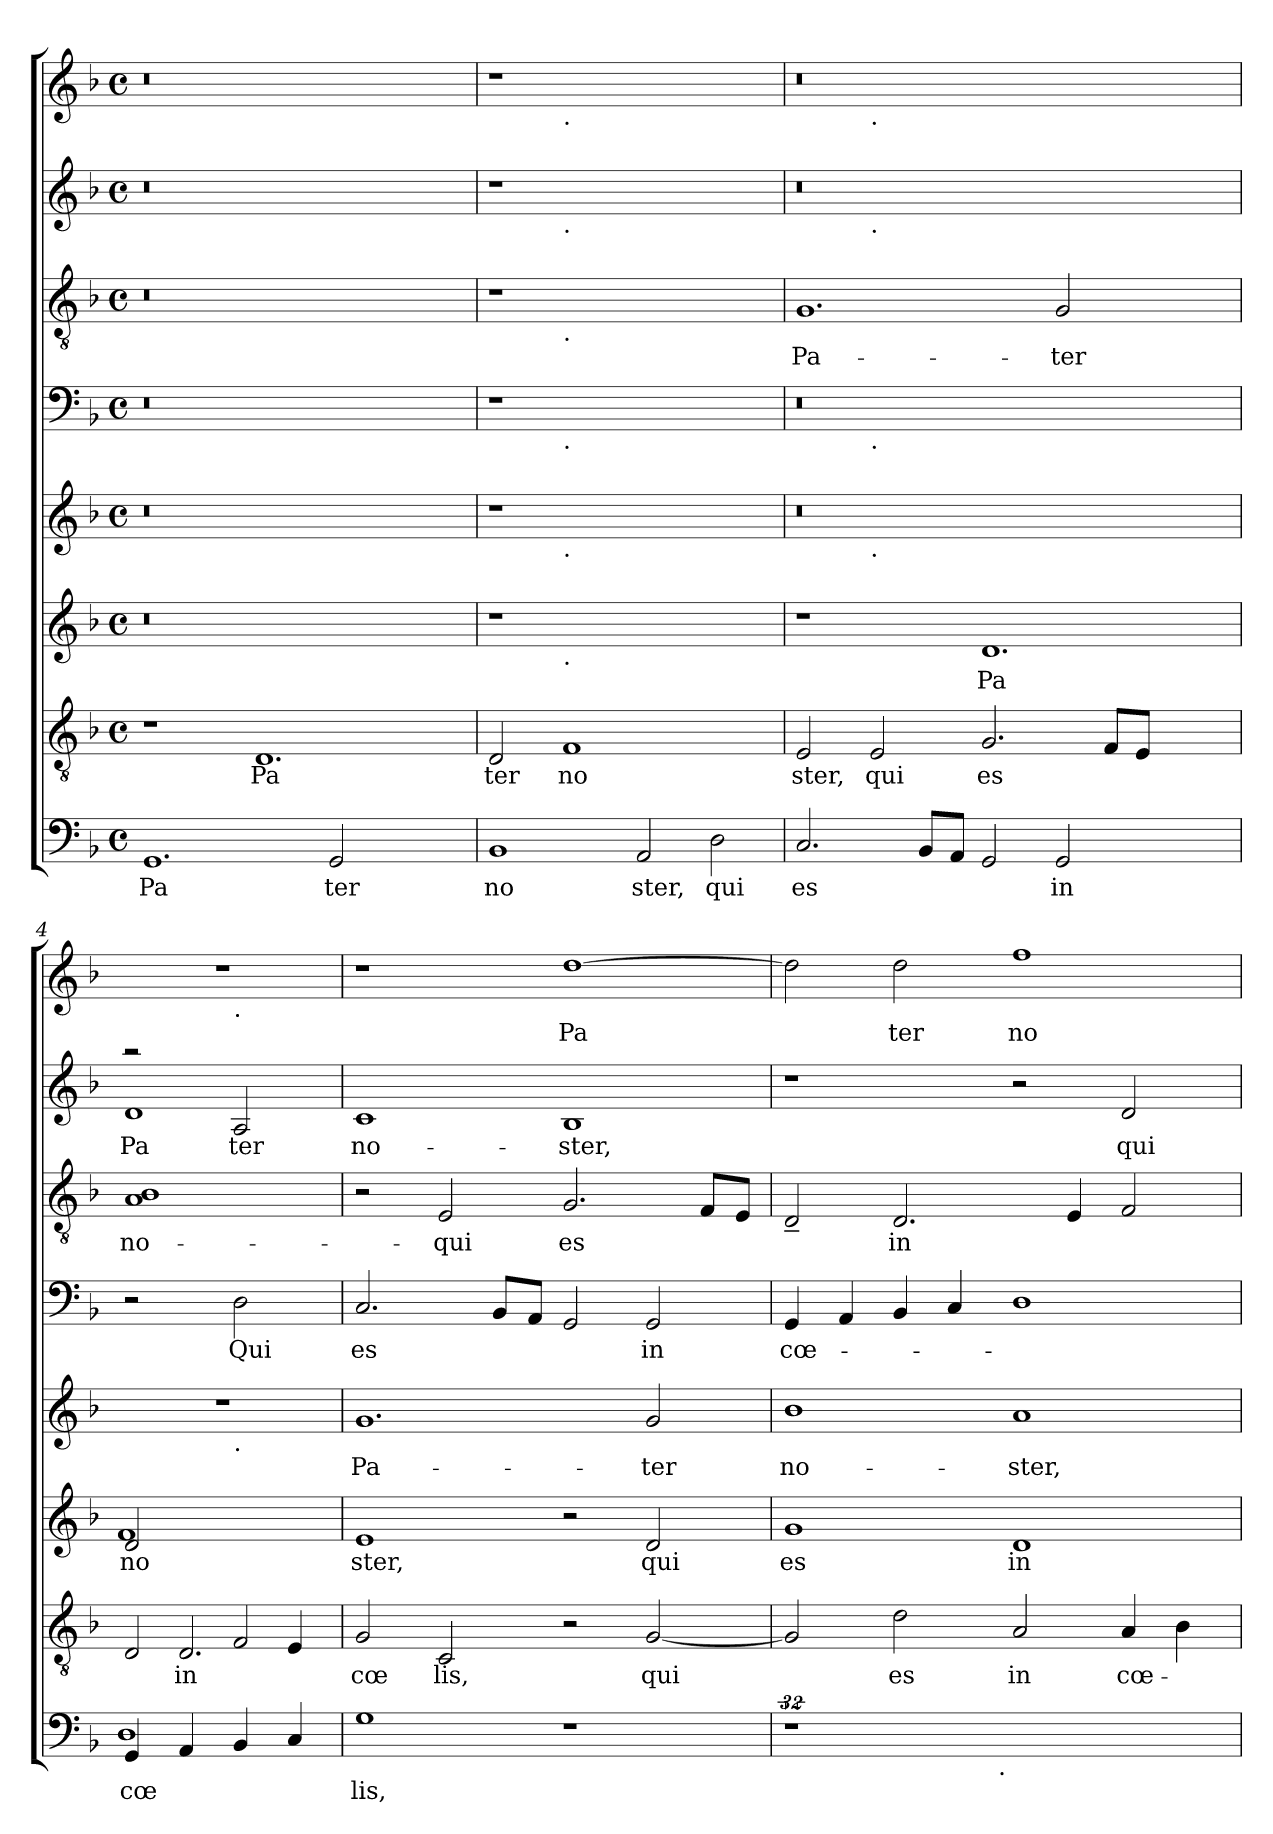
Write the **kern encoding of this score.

**kern	**text	**kern	**text	**kern	**text	**kern	**text	**kern	**text	**kern	**text	**kern	**text	**kern	**text
*part8	*part8	*part7	*part7	*part6	*part6	*part5	*part5	*part4	*part4	*part3	*part3	*part2	*part2	*part1	*part1
*staff8	*staff8	*staff7	*staff7	*staff6	*staff6	*staff5	*staff5	*staff4	*staff4	*staff3	*staff3	*staff2	*staff2	*staff1	*staff1
*stria5	*	*stria5	*	*stria5	*	*stria5	*	*stria5	*	*stria5	*	*stria5	*	*stria5	*
*clefF4	*	*clefGv2	*	*clefG2	*	*clefG2	*	*clefF4	*	*clefGv2	*	*clefG2	*	*clefG2	*
*k[b-]	*	*k[b-]	*	*k[b-]	*	*k[b-]	*	*k[b-]	*	*k[b-]	*	*k[b-]	*	*k[b-]	*
*F:	*	*F:	*	*F:	*	*F:	*	*F:	*	*F:	*	*F:	*	*F:	*
*M4/4	*	*M4/4	*	*M4/4	*	*M4/4	*	*M4/4	*	*M4/4	*	*M4/4	*	*M4/4	*
*met(c)	*	*met(c)	*	*met(c)	*	*met(c)	*	*met(c)	*	*met(c)	*	*met(c)	*	*met(c)	*
=1	=1	=1	=1	=1	=1	=1	=1	=1	=1	=1	=1	=1	=1	=1	=1
!	!LO:LY:b	!	!	!	!	!	!	!	!	!	!	!	!	!	!
1.GG	Pa	1r	.	0r	.	0r	.	0r	.	0r	.	0r	.	0r	.
!	!	!	!LO:LY:b	!	!	!	!	!	!	!	!	!	!	!	!
.	.	1.D	Pa	.	.	.	.	.	.	.	.	.	.	.	.
!	!LO:LY:b	!	!	!	!	!	!	!	!	!	!	!	!	!	!
2GG/	ter	.	.	.	.	.	.	.	.	.	.	.	.	.	.
2ryy	.	.	.	2ryy	.	2ryy	.	2ryy	.	2ryy	.	2ryy	.	2ryy	.
=2	=2	=2	=2	=2	=2	=2	=2	=2	=2	=2	=2	=2	=2	=2	=2
!	!LO:LY:b	!	!LO:LY:b	!	!	!	!	!	!	!	!	!	!	!	!
*	*	*	*	*^	*	*^	*	*^	*	*^	*	*^	*	*^	*
1BB-	no	2D/	ter	1r	2ryy	.	1r	2ryy	.	1r	2ryy	.	1r	2ryy	.	1r	2ryy	.	1r	2ryy	.
!	!	!	!	!	!	!	!	!	!	!	!	!	!	!	!	!	!	!	!	!LO:TX:b:t=.	!
!	!	!	!	!	!	!	!	!	!	!	!	!	!	!	!	!	!LO:TX:b:t=.	!	!	!	!
!	!	!	!	!	!	!	!	!	!	!	!	!	!	!LO:TX:b:t=.	!	!	!	!	!	!	!
!	!	!	!	!	!	!	!	!	!	!	!LO:TX:b:t=.	!	!	!	!	!	!	!	!	!	!
!	!	!	!	!	!	!	!	!LO:TX:b:t=.	!	!	!	!	!	!	!	!	!	!	!	!	!
!	!	!	!	!	!LO:TX:b:t=.	!	!	!	!	!	!	!	!	!	!	!	!	!	!	!	!
!	!	!	!LO:LY:b	!	!	!	!	!	!	!	!	!	!	!	!	!	!	!	!	!	!
.	.	1F	no	.	1.ryy	.	.	1.ryy	.	.	1.ryy	.	.	1.ryy	.	.	1.ryy	.	.	1.ryy	.
!	!LO:LY:b	!	!	!	!	!	!	!	!	!	!	!	!	!	!	!	!	!	!	!	!
2AA/	ster,	.	.	1ryy	.	.	1ryy	.	.	1ryy	.	.	1ryy	.	.	1ryy	.	.	1ryy	.	.
!	!LO:LY:b	!	!	!	!	!	!	!	!	!	!	!	!	!	!	!	!	!	!	!	!
2D\	qui	2ryy	.	.	.	.	.	.	.	.	.	.	.	.	.	.	.	.	.	.	.
=3	=3	=3	=3	=3	=3	=3	=3	=3	=3	=3	=3	=3	=3	=3	=3	=3	=3	=3	=3	=3	=3
!	!LO:LY:b	!	!LO:LY:b	!	!	!	!	!	!	!	!	!	!	!	!LO:LY:b	!	!	!	!	!	!
*	*	*	*	*v	*v	*	*	*	*	*	*	*	*v	*v	*	*	*	*	*	*	*
2.C/	es	2E/	ster,	1r	.	0r	2ryy	.	0r	2ryy	.	1.G	Pa-	0r	2ryy	.	0r	2ryy	.
!	!	!	!	!	!	!	!	!	!	!	!	!	!	!	!	!	!	!LO:TX:b:t=.	!
!	!	!	!	!	!	!	!	!	!	!	!	!	!	!	!LO:TX:b:t=.	!	!	!	!
!	!	!	!	!	!	!	!	!	!	!LO:TX:b:t=.	!	!	!	!	!	!	!	!	!
!	!	!	!	!	!	!	!LO:TX:b:t=.	!	!	!	!	!	!	!	!	!	!	!	!
!	!	!	!LO:LY:b	!	!	!	!	!	!	!	!	!	!	!	!	!	!	!	!
.	.	2E/	qui	.	.	.	0ryy	.	.	0ryy	.	.	.	.	0ryy	.	.	0ryy	.
8BB-/L	.	.	.	.	.	.	.	.	.	.	.	.	.	.	.	.	.	.	.
8AA/J	.	.	.	.	.	.	.	.	.	.	.	.	.	.	.	.	.	.	.
!	!	!	!LO:LY:b	!	!LO:LY:b	!	!	!	!	!	!	!	!	!	!	!	!	!	!
2GG/	.	2.G/	es	1.d	Pa	.	.	.	.	.	.	.	.	.	.	.	.	.	.
!	!LO:LY:b	!	!	!	!	!	!	!	!	!	!	!	!LO:LY:b	!	!	!	!	!	!
2GG/	in	.	.	.	.	.	.	.	.	.	.	2G/	-ter	.	.	.	.	.	.
.	.	8F/L	.	.	.	.	.	.	.	.	.	.	.	.	.	.	.	.	.
.	.	8E/J	.	.	.	.	.	.	.	.	.	.	.	.	.	.	.	.	.
2ryy	.	2ryy	.	.	.	2ryy	.	.	2ryy	.	.	2ryy	.	2ryy	.	.	2ryy	.	.
=4	=4	=4	=4	=4	=4	=4	=4	=4	=4	=4	=4	=4	=4	=4	=4	=4	=4	=4	=4
!	!LO:LY:b	!	!	!	!LO:LY:b	!	!	!	!	!	!	!	!	!	!	!	!	!	!
*^	*	*^	*	*^	*	*	*	*	*	*	*	*	*	*	*	*	*	*	*
*	*	*	*	*^	*	*	*	*	*	*	*	*	*	*	*	*	*	*	*	*	*	*
!	!	!	!	!	!	!	!	!	!LO:LY:b	!	!	!	!	!	!	!	!LO:LY:b	!	!	!LO:LY:b	!	!	!
*	*	*	*	*	*	*	*	*	*	*	*	*	*v	*v	*	*	*	*	*	*	*	*	*
4GG/	1D	cœ	2D/	4ryy	2.ryy	.	2d/	1f	no	1r	2ryy	.	2r	.	1A 1B-	no-	2raa	1d	Pa-	1r	2ryy	.
!	!	!	!	!	!	!LO:LY:b	!	!	!	!	!	!	!	!	!	!	!	!	!	!	!	!
4AA/	.	.	.	2.D/	.	in	.	.	.	.	.	.	.	.	.	.	.	.	.	.	.	.
!	!	!	!	!	!	!	!	!	!	!	!	!	!	!	!	!	!	!	!	!	!LO:TX:b:t=.	!
!	!	!	!	!	!	!	!	!	!	!	!LO:TX:b:t=.	!	!	!	!	!	!	!	!	!	!	!
!	!	!	!	!	!	!	!	!	!	!	!	!	!	!LO:LY:b	!	!	!	!	!LO:LY:b	!	!	!
4BB-/	.	.	2F/	.	.	.	2ryy	.	.	.	2ryy	.	2D\	Qui	.	.	2A/	.	ter	.	2ryy	.
4C/	.	.	.	.	4E/	.	.	.	.	.	.	.	.	.	.	.	.	.	.	.	.	.
*v	*v	*	*	*	*	*	*v	*v	*	*	*	*	*	*	*	*	*v	*v	*	*	*	*
=5	=5	=5	=5	=5	=5	=5	=5	=5	=5	=5	=5	=5	=5	=5	=5	=5	=5	=5	=5
!	!LO:LY:b	!	!	!	!LO:LY:b	!	!LO:LY:b	!	!	!LO:LY:b	!	!LO:LY:b	!	!	!	!LO:LY:b	!	!	!
*	*	*v	*v	*v	*	*	*	*v	*v	*	*	*	*	*	*	*	*v	*v	*
1G	lis,	2G/	cœ	1e	ster,	1.g	Pa-	2.C/	es	2r	.	1c	-no-	1r	.
!	!	!	!LO:LY:b	!	!	!	!	!	!	!	!LO:LY:b	!	!	!	!
.	.	2C/	lis,	.	.	.	.	.	.	2E/	qui	.	.	.	.
.	.	.	.	.	.	.	.	8BB-/L	.	.	.	.	.	.	.
.	.	.	.	.	.	.	.	8AA/J	.	.	.	.	.	.	.
!	!	!	!	!	!	!	!	!	!	!	!LO:LY:b	!	!LO:LY:b	!	!LO:LY:b
1r	.	2r	.	2r	.	.	.	2GG/	.	2.G/	es	1B-	-ster,	[<1dd	Pa
!	!	!	!LO:LY:b	!	!LO:LY:b	!	!LO:LY:b	!	!LO:LY:b	!	!	!	!	!	!
.	.	[<2G/	qui	2d/	qui	2g/	-ter	2GG/	in	.	.	.	.	.	.
.	.	.	.	.	.	.	.	.	.	8F/L	.	.	.	.	.
.	.	.	.	.	.	.	.	.	.	8E/J	.	.	.	.	.
!!LO:LB:g=z
=6	=6	=6	=6	=6	=6	=6	=6	=6	=6	=6	=6	=6	=6	=6	=6
!	!	!	!	!	!LO:LY:b	!	!LO:LY:b	!	!LO:LY:b	!	!	!	!	!	!
32%31r	.	2G/]	.	1g	es	1b-	no-	4GG/	cœ-	2D~</	.	1r	.	2dd\]	.
.	.	.	.	.	.	.	.	4AA/	.	.	.	.	.	.	.
!	!	!	!LO:LY:b	!	!	!	!	!	!	!	!LO:LY:b	!	!	!	!LO:LY:b
.	.	2d\	es	.	.	.	.	4BB-/	.	2.D/	in	.	.	2dd\	ter
.	.	.	.	.	.	.	.	4C/	.	.	.	.	.	.	.
!LO:TX:b:t=.	!	!	!	!	!	!	!	!	!	!	!	!	!	!	!
1ryy	.	.	.	.	.	.	.	.	.	.	.	.	.	.	.
!	!	!	!LO:LY:b	!	!LO:LY:b	!	!LO:LY:b	!	!	!	!	!	!	!	!LO:LY:b
.	.	2A/	in	1d	in	1a	-ster,	1D	.	.	.	2r	.	1ff	no-
.	.	.	.	.	.	.	.	.	.	4E/	.	.	.	.	.
!	!	!	!LO:LY:b	!	!	!	!	!	!	!	!	!	!LO:LY:b	!	!
.	.	4A/	cœ-	.	.	.	.	.	.	2F/	.	2d/	qui	.	.
.	.	4B-\	.	.	.	.	.	.	.	.	.	.	.	.	.
32ryy	.	.	.	.	.	.	.	.	.	.	.	.	.	.	.
=	=	=	=	=	=	=	=	=	=	=	=	=	=	=	=
*-	*-	*-	*-	*-	*-	*-	*-	*-	*-	*-	*-	*-	*-	*-	*-
